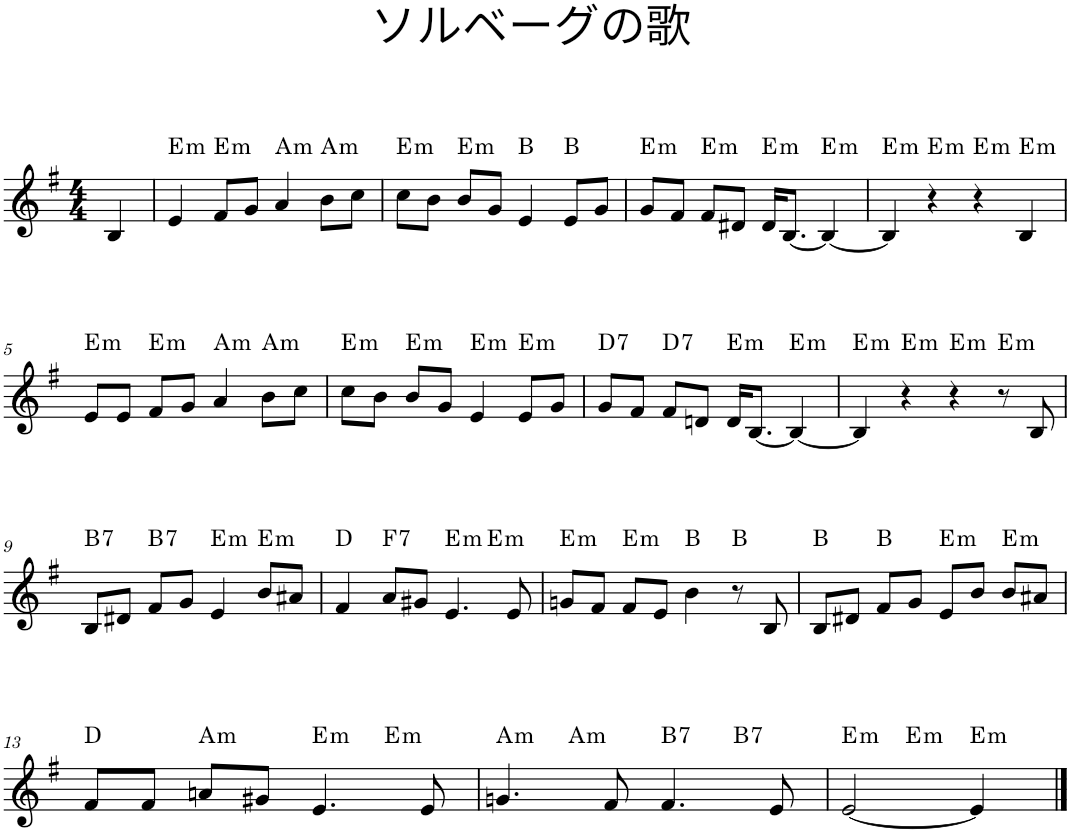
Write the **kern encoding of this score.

**kern	**harte
*part1	*part1
*staff1	*
*I"Piano	*
*I'Pno.	*
*clefG2	*
*k[f#]	*
*M4/4	*
=	=
4B/	.
=1	=1
!	!LO:H:kt=m
4e/	E:min
!	!LO:H:kt=m
8f#/L	E:min
8g/J	.
!	!LO:H:kt=m
4a/	A:min
!	!LO:H:kt=m
8b\L	A:min
8cc\J	.
=2	=2
!	!LO:H:kt=m
8cc\L	E:min
8b\J	.
!	!LO:H:kt=m
8b/L	E:min
8g/J	.
4e/	B:maj
8e/L	B:maj
8g/J	.
=3	=3
!	!LO:H:kt=m
8g/L	E:min
8f#/J	.
!	!LO:H:kt=m
8f#/L	E:min
8d#X/J	.
!	!LO:H:kt=m
16d#/KL	E:min
[<8.B/J	.
!	!LO:H:kt=m
4B/_	E:min
=4	=4
!	!LO:H:kt=m
4B/]	E:min
!	!LO:H:kt=m
4r	E:min
!	!LO:H:kt=m
4r	E:min
!	!LO:H:kt=m
4B/	E:min
!!LO:LB:g=z
=5	=5
!	!LO:H:kt=m
8e/L	E:min
8e/J	.
!	!LO:H:kt=m
8f#/L	E:min
8g/J	.
!	!LO:H:kt=m
4a/	A:min
!	!LO:H:kt=m
8b\L	A:min
8cc\J	.
=6	=6
!	!LO:H:kt=m
8cc\L	E:min
8b\J	.
!	!LO:H:kt=m
8b/L	E:min
8g/J	.
!	!LO:H:kt=m
4e/	E:min
!	!LO:H:kt=m
8e/L	E:min
8g/J	.
=7	=7
!	!LO:H:kt=7
8g/L	D:7
8f#/J	.
!	!LO:H:kt=7
8f#/L	D:7
8dn/J	.
!	!LO:H:kt=m
16d/KL	E:min
[<8.B/J	.
!	!LO:H:kt=m
4B/_	E:min
=8	=8
!	!LO:H:kt=m
4B/]	E:min
!	!LO:H:kt=m
4r	E:min
!	!LO:H:kt=m
4r	E:min
!	!LO:H:kt=m
8r	E:min
8B/	.
!!LO:LB:g=z
=9	=9
!	!LO:H:kt=7
8B/L	B:7
8d#X/J	.
!	!LO:H:kt=7
8f#/L	B:7
8g/J	.
!	!LO:H:kt=m
4e/	E:min
!	!LO:H:kt=m
8b/L	E:min
8a#X/J	.
=10	=10
*^	*
4f#/	2.ryy	D:maj
!	!	!LO:H:kt=7
8a/L	.	F:7
8g#X/J	.	.
!	!	!LO:H:kt=m
4.e/	.	E:min
!	!	!LO:H:kt=m
.	4ryy	E:min
8e/	.	.
=11	=11	=11
!	!	!LO:H:kt=m
*v	*v	*
8gn/L	E:min
8f#/J	.
!	!LO:H:kt=m
8f#/L	E:min
8e/J	.
4b\	B:maj
8r	B:maj
8B/	.
=12	=12
8B/L	B:maj
8d#X/J	.
8f#/L	B:maj
8g/J	.
!	!LO:H:kt=m
8e/L	E:min
8b/J	.
!	!LO:H:kt=m
8b/L	E:min
8a#X/J	.
!!LO:LB:g=z
=13	=13
*^	*
8f#/L	2.ryy	D:maj
8f#/J	.	.
!	!	!LO:H:kt=m
8an/L	.	A:min
8g#X/J	.	.
!	!	!LO:H:kt=m
4.e/	.	E:min
!	!	!LO:H:kt=m
.	4ryy	E:min
8e/	.	.
=14	=14	=14
!	!	!LO:H:kt=m
*	*^	*
4.gn/	4ryy	2.ryy	A:min
!	!	!	!LO:H:kt=m
.	2.ryy	.	A:min
8f#/	.	.	.
!	!	!	!LO:H:kt=7
4.f#/	.	.	B:7
!	!	!	!LO:H:kt=7
.	.	4ryy	B:7
8e/	.	.	.
=15	=15	=15	=15
!	!	!	!LO:H:kt=m
*	*v	*v	*
[<2e/	4ryy	E:min
!	!	!LO:H:kt=m
.	2ryy	E:min
!	!	!LO:H:kt=m
4e/]	.	E:min
*v	*v	*
==	==
*-	*-
